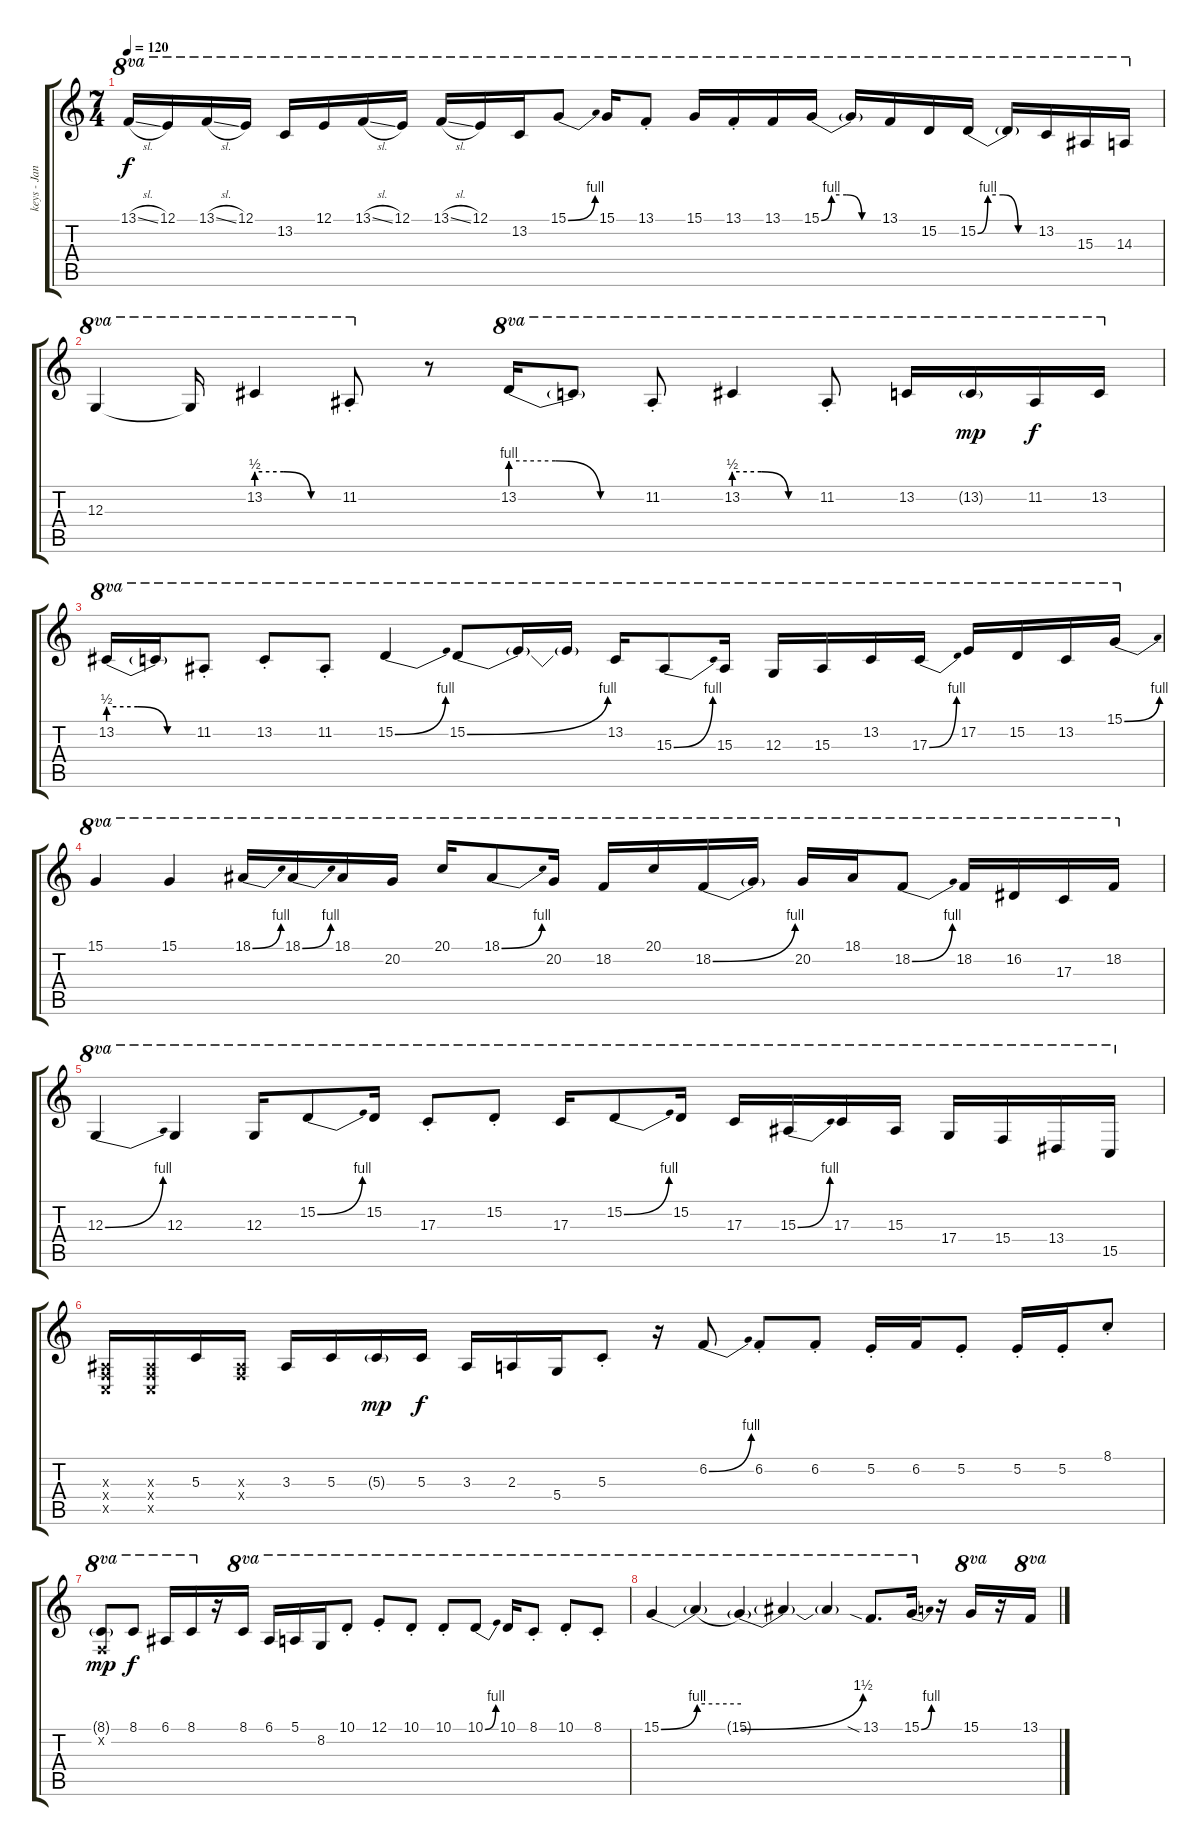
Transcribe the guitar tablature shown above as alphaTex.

\track ("keys - Jan Hammer" "keys - Jan") {instrument lead1square}
\staff {score tabs}
\tuning (E4 B3 G3 D3 A2 E2) {hide}
\ts (7 4)
\tempo 120
\clef g2
\ks c
13.1{sl}.16{ot 8va dy f} 12.1.16{ot 8va} 13.1{sl}.16{ot 8va} 12.1.16{ot 8va} 13.2.16{ot 8va} 12.1.16{ot 8va} 13.1{sl}.16{ot 8va} 12.1.16{ot 8va} 13.1{sl}.16{ot 8va} 12.1.16{ot 8va} 13.2.16{ot 8va} 15.1{be (bend 0 0 60 4)}.8{ot 8va} 15.1.16{ot 8va} 13.1{st}.8{ot 8va} 15.1.16{ot 8va} 13.1{st}.16{ot 8va} 13.1.16{ot 8va} 15.1{be (custom 0 0 10 4 25 4 40 0 60 0)}.16{ot 8va} 15.1{t}.16{ot 8va} 13.1.16{ot 8va} 15.2.16{ot 8va} 15.2{be (custom 0 0 10 4 25 4 40 0 60 0)}.16{ot 8va} 15.2{t}.16{ot 8va} 13.2.16{ot 8va} 15.3.16{ot 8va} 14.3.16{ot 8va} |
12.3.4{ot 8va} 12.3{t}.16{ot 8va} 13.2{be (custom 0 2 20 2 40 0 60 0)}.4{ot 8va} 11.2{st}.8{ot 8va} r.8 13.2{be (custom 0 4 20 4 40 0 60 0)}.16{ot 8va} 13.2{t}.8{ot 8va} 11.2{st}.8{ot 8va} 13.2{be (custom 0 2 20 2 40 0 60 0)}.4{ot 8va} 11.2{st}.8{ot 8va} 13.2.16{ot 8va} 13.2{g}.16{ot 8va dy mp} 11.2.16{ot 8va dy f} 13.2.16{ot 8va} |
13.2{be (custom 0 2 20 2 40 0 60 0)}.16{ot 8va} 13.2{t}.16{ot 8va} 11.2{st}.8{ot 8va} 13.2{st}.8{ot 8va} 11.2{st}.8{ot 8va} 15.2{be (bend 0 0 60 4)}.4{ot 8va} 15.2{be (bend 0 0 60 4)}.8{ot 8va} 15.2{t}.16{ot 8va} 15.2{t}.16{ot 8va} 13.2.16{ot 8va} 15.3{be (bend 0 0 60 4)}.8{ot 8va} 15.3.16{ot 8va} 12.3.16{ot 8va} 15.3.16{ot 8va} 13.2.16{ot 8va} 17.3{be (bend 0 0 60 4)}.16{ot 8va} 17.2.16{ot 8va} 15.2.16{ot 8va} 13.2.16{ot 8va} 15.1{be (bend 0 0 60 4)}.16{ot 8va} |
15.1.4{ot 8va} 15.1.4{ot 8va} 18.1{be (bend 0 0 60 4)}.16{ot 8va} 18.1{be (bend 0 0 60 4)}.16{ot 8va} 18.1.16{ot 8va} 20.2.16{ot 8va} 20.1.16{ot 8va} 18.1{be (bend 0 0 60 4)}.8{ot 8va} 20.2.16{ot 8va} 18.2.16{ot 8va} 20.1.16{ot 8va} 18.2{be (bend 0 0 60 4)}.16{ot 8va} 18.2{t}.16{ot 8va} 20.2.16{ot 8va} 18.1.16{ot 8va} 18.2{be (bend 0 0 60 4)}.8{ot 8va} 18.2.16{ot 8va} 16.2.16{ot 8va} 17.3.16{ot 8va} 18.2.16{ot 8va} |
12.3{be (bend 0 0 60 4)}.4{ot 8va} 12.3.4{ot 8va} 12.3.16{ot 8va} 15.2{be (bend 0 0 60 4)}.8{ot 8va} 15.2.16{ot 8va} 17.3{st}.8{ot 8va} 15.2{st}.8{ot 8va} 17.3.16{ot 8va} 15.2{be (bend 0 0 60 4)}.8{ot 8va} 15.2.16{ot 8va} 17.3.16{ot 8va} 15.3{be (bend 0 0 60 4)}.16{ot 8va} 17.3.16{ot 8va} 15.3.16{ot 8va} 17.4.16{ot 8va} 15.4.16{ot 8va} 13.4.16{ot 8va} 15.5.16{ot 8va} |
(3.3{x} 3.4{x} 3.5{x}).16 (3.3{x} 3.4{x} 3.5{x}).16 5.3.16 (3.3{x} 3.4{x}).16 3.3.16 5.3.16 5.3{g}.16{dy mp} 5.3.16{dy f} 3.3.16 2.3.16 5.4.16 5.3{st}.8 r.16 6.2{be (bend 0 0 60 4)}.8 6.2{st}.8 6.2{st}.8 5.2{st}.16 6.2.16 5.2{st}.8 5.2{st}.16 5.2{st}.16 8.1{st}.8 |
(8.1{g} 6.2{x}).8{ot 8va dy mp} 8.1.8{ot 8va dy f} 6.1.16{ot 8va} 8.1.16{ot 8va} r.16 8.1.16{ot 8va} 6.1.16{ot 8va} 5.1.16{ot 8va} 8.2.16{ot 8va} 10.1{st}.8{ot 8va} 12.1{st}.8{ot 8va} 10.1{st}.8{ot 8va} 10.1{st}.8{ot 8va} 10.1{be (bend 0 0 60 4)}.8{ot 8va} 10.1.16{ot 8va} 8.1{st}.8{ot 8va} 10.1{st}.8{ot 8va} 8.1{st}.8{ot 8va} |
15.1{be (bend 0 0 60 4)}.4{ot 8va} 15.1{be (hold 0 4 60 4) t}.4{ot 8va} 15.1{be (bend 0 0 60 6) t}.4{ot 8va} 15.1{t}.4{ot 8va} 15.1{t}.4{ot 8va} 13.1{sia}.8{d ot 8va} 15.1{be (bend 0 0 60 4)}.16{ot 8va} r.16 15.1.16{ot 8va} r.16 13.1.16{ot 8va}
